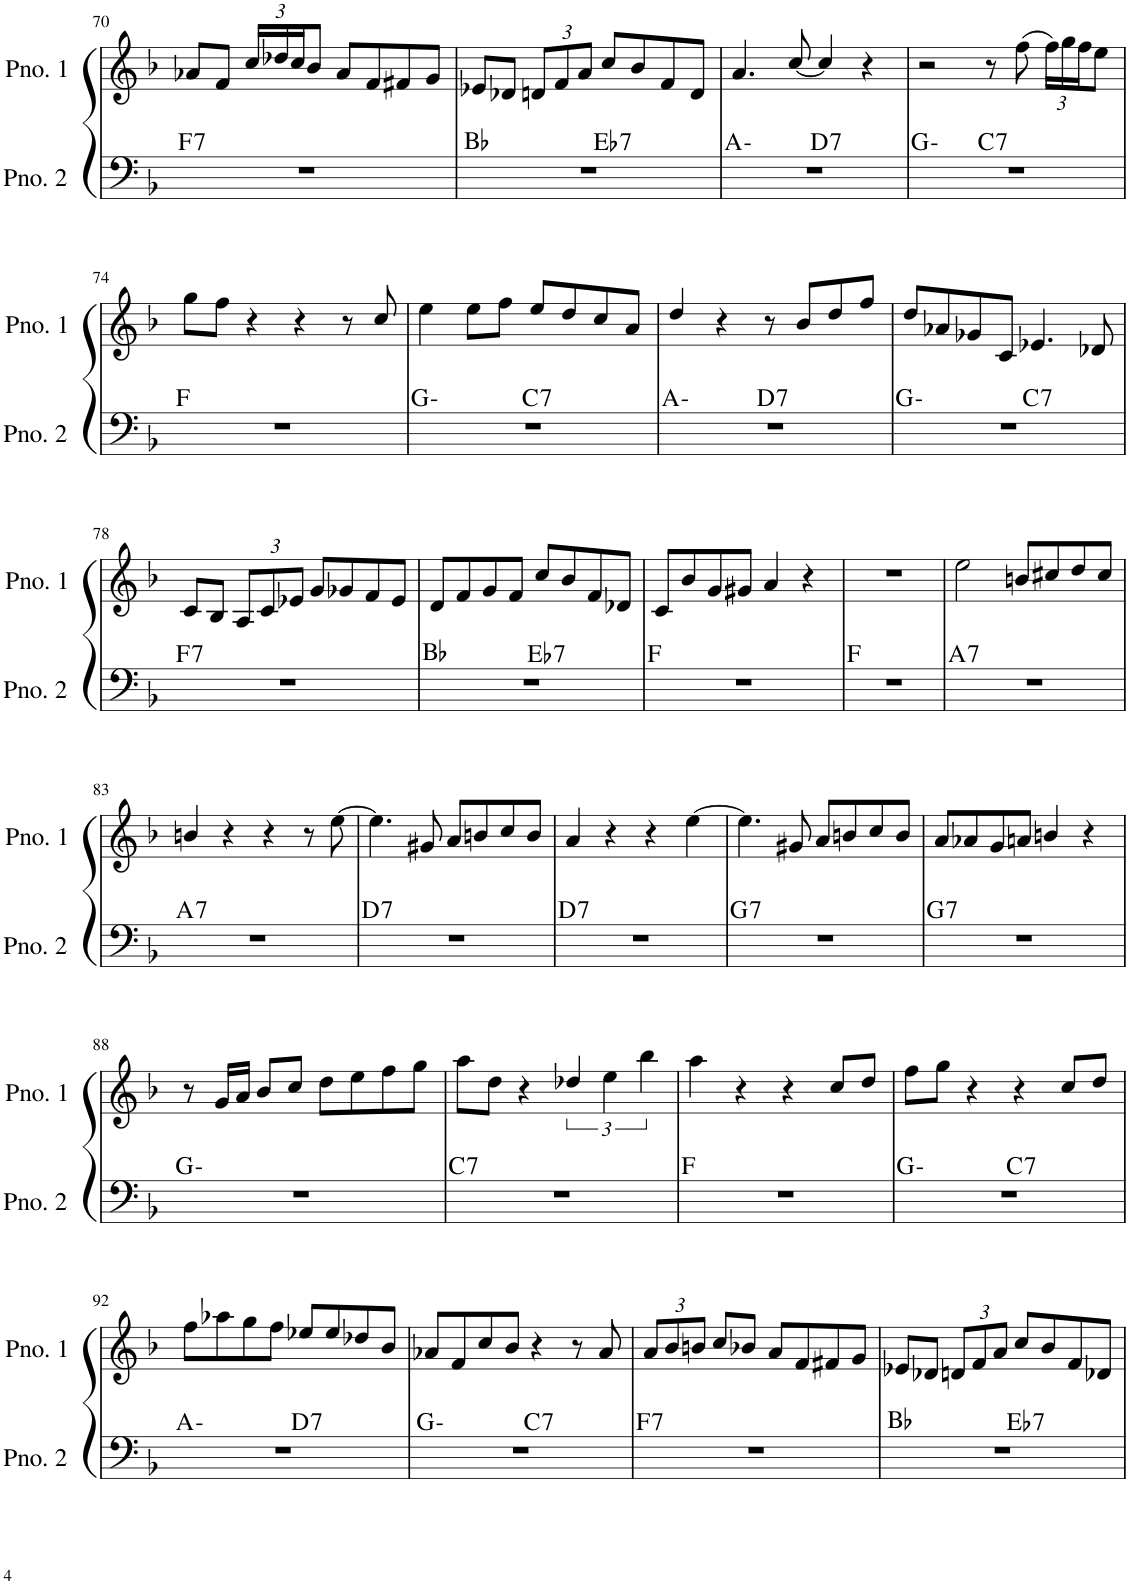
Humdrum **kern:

**kern	**harte	**kern
*part2	*part2	*part1
*staff2	*	*staff1
*I"ピアノ 2	*	*I"ピアノ 1
!!LO:PB:g=z
*clefF4	*	*clefG2
*k[b-]	*	*k[b-]
*M4/4	*	*M4/4
=70	=70	=70
!	!LO:H:kt=7	!
1r	F:7	8a-X/L
.	.	8f/J
*	*	*Xbrackettup
.	.	24cc/LL
.	.	24dd-X/
.	.	24cc/J
.	.	8b-/J
.	.	8a-/L
.	.	8f/
.	.	8f#X/
.	.	8g/J
=71	=71	=71
*^	*	*
1r	2ryy	Bb:maj	8e-X/L
.	.	.	8d-X/J
.	.	.	12dn/L
.	.	.	12f/
.	.	.	12a/J
!	!	!LO:H:kt=7	!
.	2ryy	Eb:7	8cc/L
.	.	.	8b-/
.	.	.	8f/
.	.	.	8d/J
=72	=72	=72	=72
1r	2ryy	A:min	4.a/
.	.	.	[8cc/
!	!	!LO:H:kt=7	!
.	2ryy	D:7	4cc/]
.	.	.	4r
=73	=73	=73	=73
1r	2ryy	G:min	2r
!	!	!LO:H:kt=7	!
.	2ryy	C:7	8r
.	.	.	(8ff\
.	.	.	24ff\LL)
.	.	.	24gg\
.	.	.	24ff\J
.	.	.	8ee\J
*v	*v	*	*
!!LO:LB:g=z
=74	=74	=74
1r	F:maj	8gg\L
.	.	8ff\J
.	.	4r
.	.	4r
.	.	8r
.	.	8cc/
=75	=75	=75
*^	*	*
1r	2ryy	G:min	4ee\
.	.	.	8ee\L
.	.	.	8ff\J
!	!	!LO:H:kt=7	!
.	2ryy	C:7	8ee/L
.	.	.	8dd/
.	.	.	8cc/
.	.	.	8a/J
=76	=76	=76	=76
1r	2ryy	A:min	4dd/
.	.	.	4r
!	!	!LO:H:kt=7	!
.	2ryy	D:7	8r
.	.	.	8b-/L
.	.	.	8dd/
.	.	.	8ff/J
=77	=77	=77	=77
1r	2ryy	G:min	8dd/L
.	.	.	8a-X/
.	.	.	8g-X/
.	.	.	8c/J
!	!	!LO:H:kt=7	!
.	2ryy	C:7	4.e-X/
.	.	.	8d-X/
!!LO:LB:g=z
=78	=78	=78	=78
!	!	!LO:H:kt=7	!
*v	*v	*	*
1r	F:7	8c/L
.	.	8B-/J
.	.	12A/L
.	.	12c/
.	.	12e-X/J
.	.	8g/L
.	.	8g-X/
.	.	8f/
.	.	8e-/J
=79	=79	=79
*^	*	*
1r	2ryy	Bb:maj	8d/L
.	.	.	8f/
.	.	.	8g/
.	.	.	8f/J
!	!	!LO:H:kt=7	!
.	2ryy	Eb:7	8cc/L
.	.	.	8b-/
.	.	.	8f/
.	.	.	8d-X/J
*v	*v	*	*
=80	=80	=80
1r	F:maj	8c/L
.	.	8b-/
.	.	8g/
.	.	8g#X/J
.	.	4a/
.	.	4r
=81	=81	=81
1r	F:maj	1r
=82	=82	=82
!	!LO:H:kt=7	!
1r	A:7	2ee\
.	.	8bn/L
.	.	8cc#X/
.	.	8dd/
.	.	8cc#/J
!!LO:LB:g=z
=83	=83	=83
!	!LO:H:kt=7	!
1r	A:7	4bn/
.	.	4r
.	.	4r
.	.	8r
.	.	[8ee\
=84	=84	=84
!	!LO:H:kt=7	!
1r	D:7	4.ee\]
.	.	8g#X/
.	.	8a/L
.	.	8bn/
.	.	8cc/
.	.	8b/J
=85	=85	=85
!	!LO:H:kt=7	!
1r	D:7	4a/
.	.	4r
.	.	4r
.	.	[4ee\
=86	=86	=86
!	!LO:H:kt=7	!
1r	G:7	4.ee\]
.	.	8g#X/
.	.	8a/L
.	.	8bn/
.	.	8cc/
.	.	8b/J
=87	=87	=87
!	!LO:H:kt=7	!
1r	G:7	8a/L
.	.	8a-X/
.	.	8g/
.	.	8an/J
.	.	4bn/
.	.	4r
!!LO:LB:g=z
=88	=88	=88
1r	G:min	8r
.	.	16g/LL
.	.	16a/JJ
.	.	8b-/L
.	.	8cc/J
.	.	8dd\L
.	.	8ee\
.	.	8ff\
.	.	8gg\J
=89	=89	=89
!	!LO:H:kt=7	!
1r	C:7	8aa\L
.	.	8dd\J
.	.	4r
*	*	*brackettup
.	.	6dd-X/
.	.	6ee\
.	.	6bb-\
=90	=90	=90
1r	F:maj	4aa\
.	.	4r
.	.	4r
.	.	8cc/L
.	.	8dd/J
=91	=91	=91
*^	*	*
1r	2ryy	G:min	8ff\L
.	.	.	8gg\J
.	.	.	4r
!	!	!LO:H:kt=7	!
.	2ryy	C:7	4r
.	.	.	8cc/L
.	.	.	8dd/J
!!LO:LB:g=z
=92	=92	=92	=92
1r	2ryy	A:min	8ff\L
.	.	.	8aa-X\
.	.	.	8gg\
.	.	.	8ff\J
!	!	!LO:H:kt=7	!
.	2ryy	D:7	8ee-X/L
.	.	.	8ee-/
.	.	.	8dd-X/
.	.	.	8b-/J
=93	=93	=93	=93
1r	2ryy	G:min	8a-X/L
.	.	.	8f/
.	.	.	8cc/
.	.	.	8b-/J
!	!	!LO:H:kt=7	!
.	2ryy	C:7	4r
.	.	.	8r
.	.	.	8a-/
*v	*v	*	*
=94	=94	=94
*	*	*Xbrackettup
*^	*	*
!	!	!LO:H:kt=7	!
*v	*v	*	*
1r	F:7	12a/L
.	.	12b-/
.	.	12bn/J
.	.	8cc/L
.	.	8b-X/J
.	.	8a/L
.	.	8f/
.	.	8f#X/
.	.	8g/J
=95	=95	=95
*^	*	*
1r	2ryy	Bb:maj	8e-X/L
.	.	.	8d-X/J
.	.	.	12dn/L
.	.	.	12f/
.	.	.	12a/J
!	!	!LO:H:kt=7	!
.	2ryy	Eb:7	8cc/L
.	.	.	8b-/
.	.	.	8f/
.	.	.	8d-X/J
*v	*v	*	*
=	=	=
*-	*-	*-
